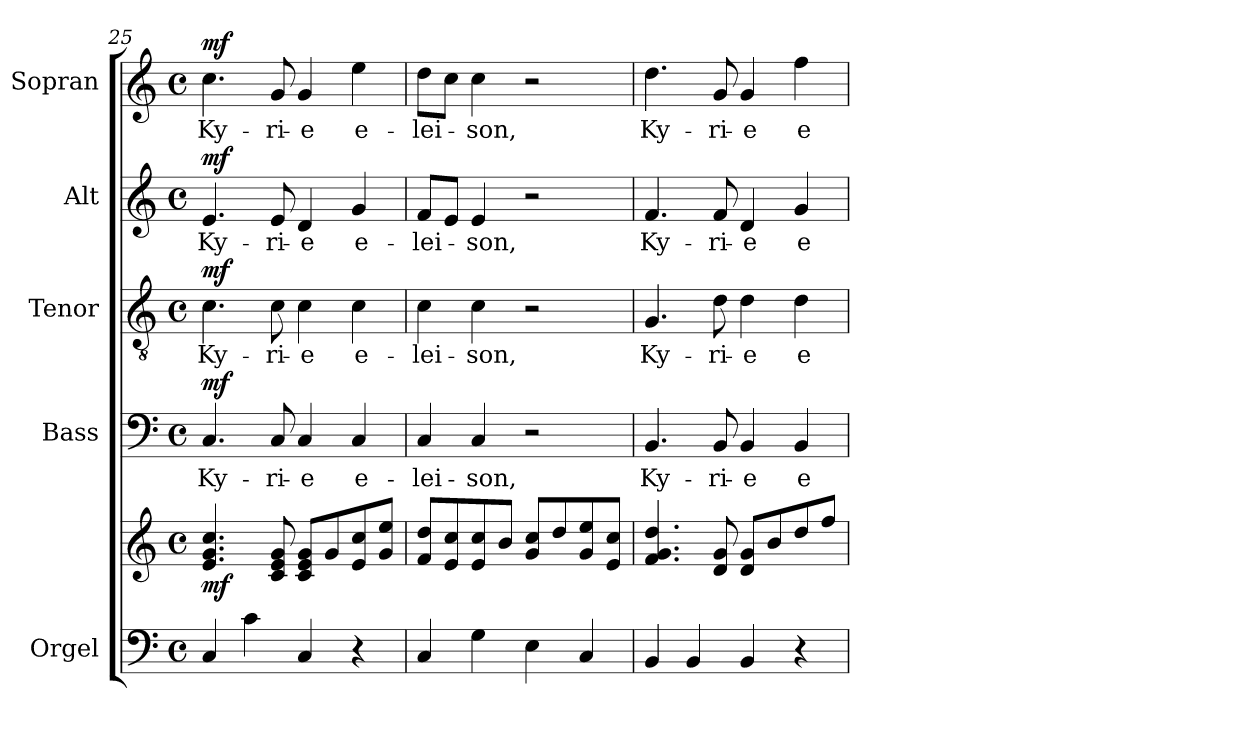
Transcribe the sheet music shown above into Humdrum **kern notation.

**kern	**kern	**dynam	**kern	**text	**dynam	**kern	**text	**dynam	**kern	**text	**dynam	**kern	**text	**dynam
*part5	*part5	*part5	*part4	*part4	*part4	*part3	*part3	*part3	*part2	*part2	*part2	*part1	*part1	*part1
*staff6	*staff5	*staff5/6	*staff4	*staff4	*staff4	*staff3	*staff3	*staff3	*staff2	*staff2	*staff2	*staff1	*staff1	*staff1
*I"Orgel	*	*	*I"Bass	*	*	*I"Tenor	*	*	*I"Alt	*	*	*I"Sopran	*	*
*I'Org.	*	*	*I'B.	*	*	*I'T.	*	*	*I'A.	*	*	*I'S.	*	*
!!LO:LB:g=z
*clefF4	*clefG2	*	*clefF4	*	*	*clefGv2	*	*	*clefG2	*	*	*clefG2	*	*
*k[]	*k[]	*	*k[]	*	*	*k[]	*	*	*k[]	*	*	*k[]	*	*
*C:	*C:	*	*C:	*	*	*C:	*	*	*C:	*	*	*C:	*	*
*M4/4	*M4/4	*	*M4/4	*	*	*M4/4	*	*	*M4/4	*	*	*M4/4	*	*
*met(c)	*met(c)	*	*met(c)	*	*	*met(c)	*	*	*met(c)	*	*	*met(c)	*	*
=25	=25	=25	=25	=25	=25	=25	=25	=25	=25	=25	=25	=25	=25	=25
!	!	!LO:DY:b	!	!LO:LY:b	!LO:DY:a	!	!LO:LY:b	!LO:DY:a	!	!LO:LY:b	!LO:DY:a	!	!LO:LY:b	!LO:DY:a
4C/	4.e/ 4.g/ 4.cc/	mf	4.C/	Ky-	mf	4.c\	Ky-	mf	4.e/	Ky-	mf	4.cc\	Ky-	mf
4c\	.	.	.	.	.	.	.	.	.	.	.	.	.	.
!	!	!	!	!LO:LY:b	!	!	!LO:LY:b	!	!	!LO:LY:b	!	!	!LO:LY:b	!
.	8c/ 8e/ 8g/	.	8C/	-ri-	.	8c\	-ri-	.	8e/	-ri-	.	8g/	-ri-	.
!	!	!	!	!LO:LY:b	!	!	!LO:LY:b	!	!	!LO:LY:b	!	!	!LO:LY:b	!
4C/	8c/ 8e/ 8g/L	.	4C/	-e	.	4c\	-e	.	4d/	-e	.	4g/	-e	.
.	8g/	.	.	.	.	.	.	.	.	.	.	.	.	.
!	!	!	!	!LO:LY:b	!	!	!LO:LY:b	!	!	!LO:LY:b	!	!	!LO:LY:b	!
4r	8e/ 8cc/	.	4C/	e-	.	4c\	e-	.	4g/	e-	.	4ee\	e-	.
.	8g/ 8ee/J	.	.	.	.	.	.	.	.	.	.	.	.	.
=26	=26	=26	=26	=26	=26	=26	=26	=26	=26	=26	=26	=26	=26	=26
!	!	!	!	!LO:LY:b	!	!	!LO:LY:b	!	!	!LO:LY:b	!	!	!LO:LY:b	!
4C/	8f/ 8dd/L	.	4C/	-lei-	.	4c\	-lei-	.	8f/L	-lei-	.	8dd\L	-lei-	.
.	8e/ 8cc/	.	.	.	.	.	.	.	8e/J	.	.	8cc\J	.	.
!	!	!	!	!LO:LY:b	!	!	!LO:LY:b	!	!	!LO:LY:b	!	!	!LO:LY:b	!
4G\	8e/ 8cc/	.	4C/	-son,	.	4c\	-son,	.	4e/	-son,	.	4cc\	-son,	.
.	8b/J	.	.	.	.	.	.	.	.	.	.	.	.	.
4E\	8g/ 8cc/L	.	2r	.	.	2r	.	.	2r	.	.	2r	.	.
.	8dd/	.	.	.	.	.	.	.	.	.	.	.	.	.
4C/	8g/ 8ee/	.	.	.	.	.	.	.	.	.	.	.	.	.
.	8e/ 8cc/J	.	.	.	.	.	.	.	.	.	.	.	.	.
=27	=27	=27	=27	=27	=27	=27	=27	=27	=27	=27	=27	=27	=27	=27
!	!	!	!	!LO:LY:b	!	!	!LO:LY:b	!	!	!LO:LY:b	!	!	!LO:LY:b	!
4BB/	4.f/ 4.g/ 4.dd/	.	4.BB/	Ky-	.	4.G/	Ky-	.	4.f/	Ky-	.	4.dd\	Ky-	.
4BB/	.	.	.	.	.	.	.	.	.	.	.	.	.	.
!	!	!	!	!LO:LY:b	!	!	!LO:LY:b	!	!	!LO:LY:b	!	!	!LO:LY:b	!
.	8d/ 8g/	.	8BB/	-ri-	.	8d\	-ri-	.	8f/	-ri-	.	8g/	-ri-	.
!	!	!	!	!LO:LY:b	!	!	!LO:LY:b	!	!	!LO:LY:b	!	!	!LO:LY:b	!
4BB/	8d/ 8g/L	.	4BB/	-e	.	4d\	-e	.	4d/	-e	.	4g/	-e	.
.	8b/	.	.	.	.	.	.	.	.	.	.	.	.	.
!	!	!	!	!LO:LY:b	!	!	!LO:LY:b	!	!	!LO:LY:b	!	!	!LO:LY:b	!
4r	8dd/	.	4BB/	e-	.	4d\	e-	.	4g/	e-	.	4ff\	e-	.
.	8ff/J	.	.	.	.	.	.	.	.	.	.	.	.	.
=	=	=	=	=	=	=	=	=	=	=	=	=	=	=
*-	*-	*-	*-	*-	*-	*-	*-	*-	*-	*-	*-	*-	*-	*-
